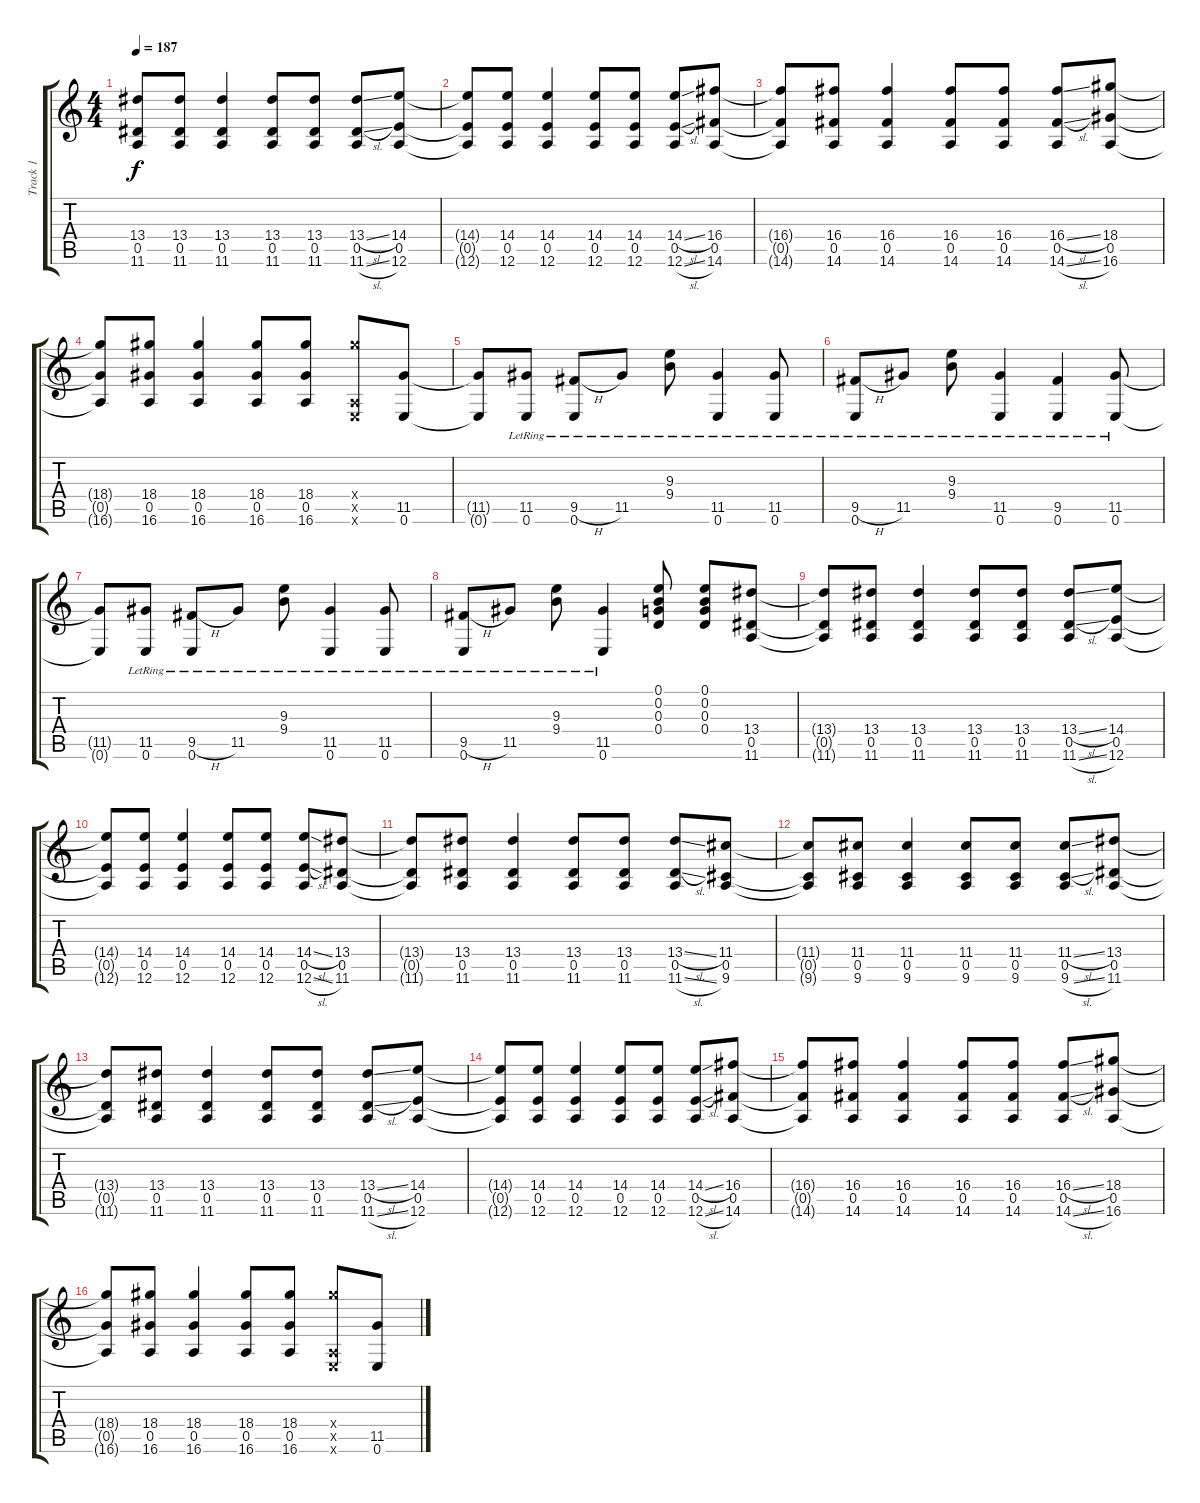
\track ("Track 1" "Track 1") {instrument distortionguitar}
\staff {score tabs}
\tuning (E4 B3 G3 D3 A2 E2) {hide}
\ts (4 4)
\tempo 187
\clef g2
\ks c
(13.4{t} 0.5{t} 11.6{t}).8{dy f} (13.4 0.5 11.6).8 (13.4 0.5 11.6).4 (13.4 0.5 11.6).8 (13.4 0.5 11.6).8 (13.4{sl} 0.5 11.6{sl}).8 (14.4 0.5 12.6).8 |
(14.4{t} 0.5{t} 12.6{t}).8 (14.4 0.5 12.6).8 (14.4 0.5 12.6).4 (14.4 0.5 12.6).8 (14.4 0.5 12.6).8 (14.4{sl} 0.5 12.6{sl}).8 (16.4 0.5 14.6).8 |
(16.4{t} 0.5{t} 14.6{t}).8 (16.4 0.5 14.6).8 (16.4 0.5 14.6).4 (16.4 0.5 14.6).8 (16.4 0.5 14.6).8 (16.4{sl} 0.5 14.6{sl}).8 (18.4 0.5 16.6).8 |
(18.4{t} 0.5{t} 16.6{t}).8 (18.4 0.5 16.6).8 (18.4 0.5 16.6).4 (18.4 0.5 16.6).8 (18.4 0.5 16.6).8 (18.4{x} 0.5{x} 0.6{x}).8 (11.5 0.6).8 |
(11.5{t} 0.6{t}).8 (11.5{lr} 0.6{lr}).8 (9.5{h lr} 0.6{lr}).8 11.5{lr}.8 (9.3{lr} 9.4{lr}).8 (11.5{lr} 0.6{lr}).4 (11.5{lr} 0.6{lr}).8 |
(9.5{h lr} 0.6{lr}).8 11.5{lr}.8 (9.3{lr} 9.4{lr}).8 (11.5{lr} 0.6{lr}).4 (9.5{lr} 0.6{lr}).4 (11.5{lr} 0.6{lr}).8 |
(11.5{t} 0.6{t}).8 (11.5{lr} 0.6{lr}).8 (9.5{h lr} 0.6{lr}).8 11.5{lr}.8 (9.3{lr} 9.4{lr}).8 (11.5{lr} 0.6{lr}).4 (11.5{lr} 0.6{lr}).8 |
(9.5{h lr} 0.6{lr}).8 11.5{lr}.8 (9.3{lr} 9.4{lr}).8 (11.5{lr} 0.6{lr}).4 (0.1 0.2 0.3 0.4).8 (0.1 0.2 0.3 0.4).8 (13.4 0.5 11.6).8 |
(13.4{t} 0.5{t} 11.6{t}).8 (13.4 0.5 11.6).8 (13.4 0.5 11.6).4 (13.4 0.5 11.6).8 (13.4 0.5 11.6).8 (13.4{sl} 0.5 11.6{sl}).8 (14.4 0.5 12.6).8 |
(14.4{t} 0.5{t} 12.6{t}).8 (14.4 0.5 12.6).8 (14.4 0.5 12.6).4 (14.4 0.5 12.6).8 (14.4 0.5 12.6).8 (14.4{sl} 0.5 12.6{sl}).8 (13.4 0.5 11.6).8 |
(13.4{t} 0.5{t} 11.6{t}).8 (13.4 0.5 11.6).8 (13.4 0.5 11.6).4 (13.4 0.5 11.6).8 (13.4 0.5 11.6).8 (13.4{sl} 0.5 11.6{sl}).8 (11.4 0.5 9.6).8 |
(11.4{t} 0.5{t} 9.6{t}).8 (11.4 0.5 9.6).8 (11.4 0.5 9.6).4 (11.4 0.5 9.6).8 (11.4 0.5 9.6).8 (11.4{sl} 0.5 9.6{sl}).8 (13.4 0.5 11.6).8 |
(13.4{t} 0.5{t} 11.6{t}).8 (13.4 0.5 11.6).8 (13.4 0.5 11.6).4 (13.4 0.5 11.6).8 (13.4 0.5 11.6).8 (13.4{sl} 0.5 11.6{sl}).8 (14.4 0.5 12.6).8 |
(14.4{t} 0.5{t} 12.6{t}).8 (14.4 0.5 12.6).8 (14.4 0.5 12.6).4 (14.4 0.5 12.6).8 (14.4 0.5 12.6).8 (14.4{sl} 0.5 12.6{sl}).8 (16.4 0.5 14.6).8 |
(16.4{t} 0.5{t} 14.6{t}).8 (16.4 0.5 14.6).8 (16.4 0.5 14.6).4 (16.4 0.5 14.6).8 (16.4 0.5 14.6).8 (16.4{sl} 0.5 14.6{sl}).8 (18.4 0.5 16.6).8 |
(18.4{t} 0.5{t} 16.6{t}).8 (18.4 0.5 16.6).8 (18.4 0.5 16.6).4 (18.4 0.5 16.6).8 (18.4 0.5 16.6).8 (18.4{x} 0.5{x} 0.6{x}).8 (11.5 0.6).8
